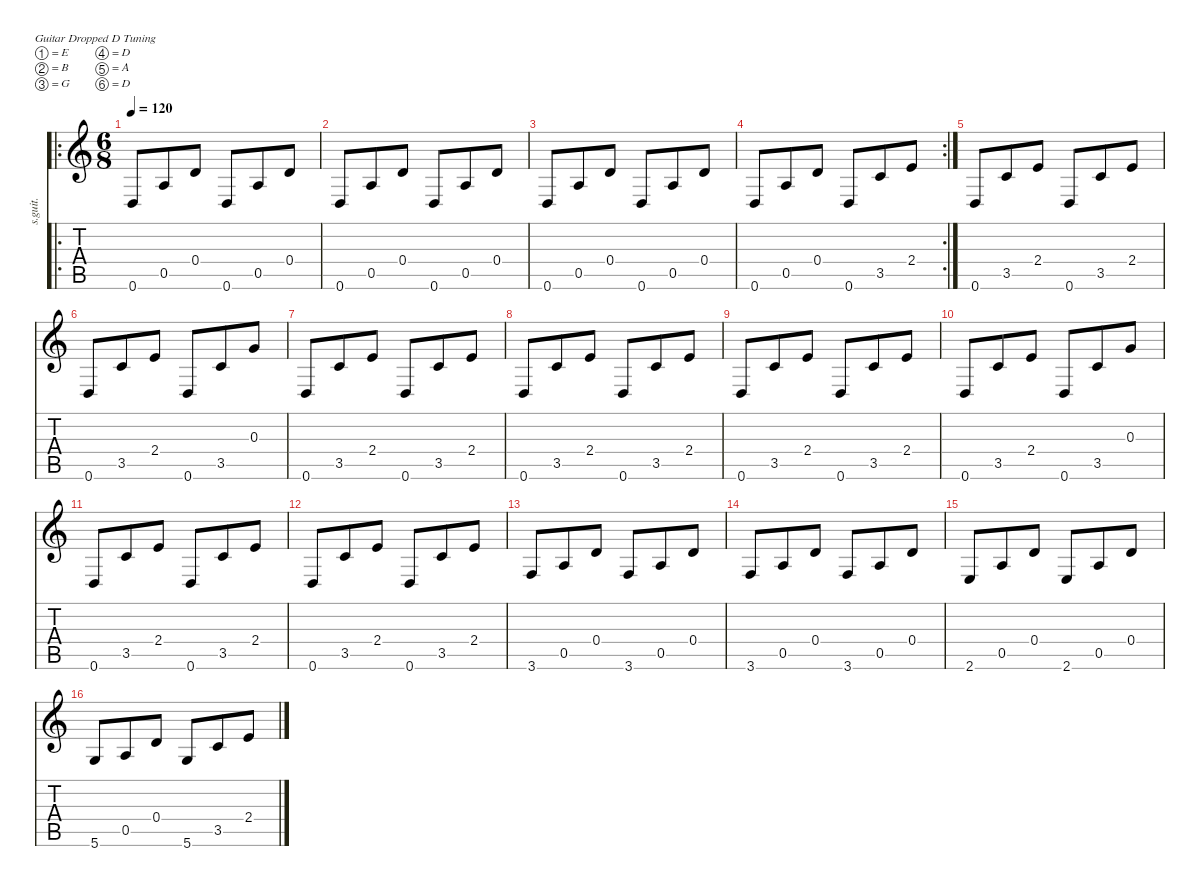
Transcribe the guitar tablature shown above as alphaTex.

\defaultSystemsLayout 4
\hideDynamics
\bracketExtendMode nobrackets
\track ("Steel Guitar" "s.guit.") {instrument acousticguitarsteel}
\staff {score tabs}
\tuning (E4 B3 G3 D3 A2 D2)
\ro
\ts (6 8)
\beaming (8 3 3)
\tempo 120
\clef g2
\ks c
0.6.8{dy mf instrument acousticguitarsteel beam Up} 0.5.8{beam Up} 0.4.8{beam Up} 0.6.8{beam Up} 0.5.8{beam Up} 0.4.8{beam Up} |
0.6.8{beam Up} 0.5.8{beam Up} 0.4.8{beam Up} 0.6.8{beam Up} 0.5.8{beam Up} 0.4.8{beam Up} |
0.6.8{beam Up} 0.5.8{beam Up} 0.4.8{beam Up} 0.6.8{beam Up} 0.5.8{beam Up} 0.4.8{beam Up} |
\rc 2
0.6.8{beam Up} 0.5.8{beam Up} 0.4.8{beam Up} 0.6.8{beam Up} 3.5.8{beam Up} 2.4.8{beam Up} |
0.6.8{beam Up} 3.5.8{beam Up} 2.4.8{beam Up} 0.6.8{beam Up} 3.5.8{beam Up} 2.4.8{beam Up} |
0.6.8{beam Up} 3.5.8{beam Up} 2.4.8{beam Up} 0.6.8{beam Up} 3.5.8{beam Up} 0.3.8{beam Up} |
0.6.8{beam Up} 3.5.8{beam Up} 2.4.8{beam Up} 0.6.8{beam Up} 3.5.8{beam Up} 2.4.8{beam Up} |
0.6.8{beam Up} 3.5.8{beam Up} 2.4.8{beam Up} 0.6.8{beam Up} 3.5.8{beam Up} 2.4.8{beam Up} |
0.6.8{beam Up} 3.5.8{beam Up} 2.4.8{beam Up} 0.6.8{beam Up} 3.5.8{beam Up} 2.4.8{beam Up} |
0.6.8{beam Up} 3.5.8{beam Up} 2.4.8{beam Up} 0.6.8{beam Up} 3.5.8{beam Up} 0.3.8{beam Up} |
0.6.8{beam Up} 3.5.8{beam Up} 2.4.8{beam Up} 0.6.8{beam Up} 3.5.8{beam Up} 2.4.8{beam Up} |
0.6.8{beam Up} 3.5.8{beam Up} 2.4.8{beam Up} 0.6.8{beam Up} 3.5.8{beam Up} 2.4.8{beam Up} |
3.6.8{beam Up} 0.5.8{beam Up} 0.4.8{beam Up} 3.6.8{beam Up} 0.5.8{beam Up} 0.4.8{beam Up} |
3.6.8{beam Up} 0.5.8{beam Up} 0.4.8{beam Up} 3.6.8{beam Up} 0.5.8{beam Up} 0.4.8{beam Up} |
2.6.8{beam Up} 0.5.8{beam Up} 0.4.8{beam Up} 2.6.8{beam Up} 0.5.8{beam Up} 0.4.8{beam Up} |
5.6.8{beam Up} 0.5.8{beam Up} 0.4.8{beam Up} 5.6.8{beam Up} 3.5.8{beam Up} 2.4.8{beam Up}
